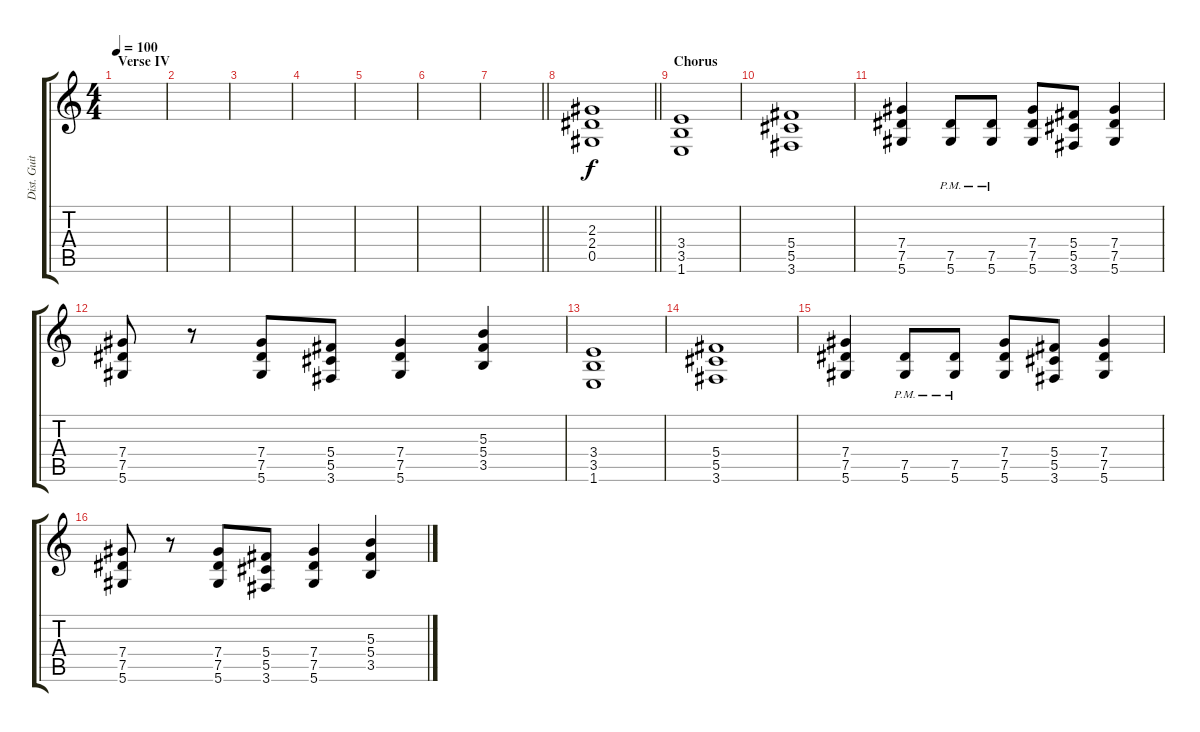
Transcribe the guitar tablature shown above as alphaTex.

\track ("Dist. Guitar" "Dist. Guit") {instrument distortionguitar}
\staff {score tabs}
\tuning (Eb4 Bb3 Gb3 Db3 Ab2 Eb2) {hide}
\ts (4 4)
\section ("" "Verse IV")
\tempo 100
\clef g2
\ks c
|
|
|
|
|
|
\barLineRight lightlight
|
\section ("" "")
\barLineRight lightlight
(2.3 2.4 0.5).1{volume 15} |
\section ("" "Chorus")
(3.4 3.5 1.6).1 |
(5.4 5.5 3.6).1 |
(7.4 7.5 5.6).4 (7.5{pm} 5.6{pm}).8 (7.5{pm} 5.6{pm}).8 (7.4 7.5 5.6).8 (5.4 5.5 3.6).8 (7.4 7.5 5.6).4 |
(7.4 7.5 5.6).8 r.8 (7.4 7.5 5.6).8 (5.4 5.5 3.6).8 (7.4 7.5 5.6).4 (5.3 5.4 3.5).4 |
(3.4 3.5 1.6).1 |
(5.4 5.5 3.6).1 |
(7.4 7.5 5.6).4 (7.5{pm} 5.6{pm}).8 (7.5{pm} 5.6{pm}).8 (7.4 7.5 5.6).8 (5.4 5.5 3.6).8 (7.4 7.5 5.6).4 |
(7.4 7.5 5.6).8 r.8 (7.4 7.5 5.6).8 (5.4 5.5 3.6).8 (7.4 7.5 5.6).4 (5.3 5.4 3.5).4
